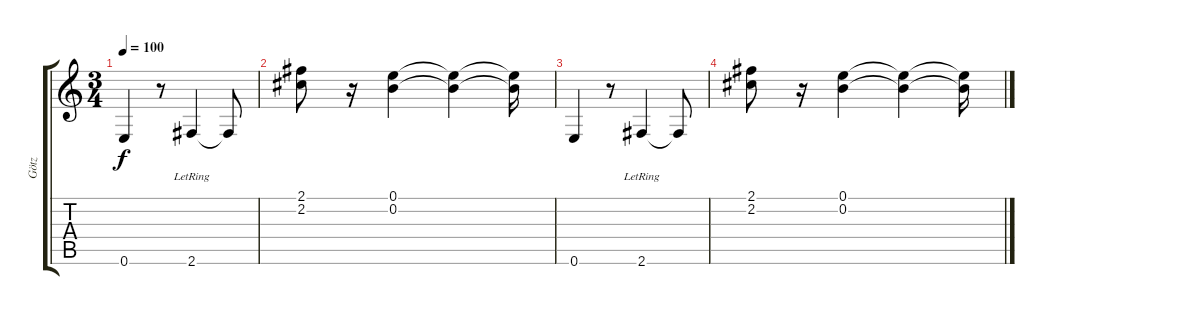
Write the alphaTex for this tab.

\track ("Götz" "Götz") {instrument acousticguitarnylon}
\staff {score tabs}
\tuning (E4 B3 G3 D3 A2 E2) {hide}
\ts (3 4)
\tempo 100
\clef g2
\ks c
0.6.4{dy f} r.8 2.6{lr}.4 2.6{t}.8 |
(2.1 2.2).8 r.16 (0.1 0.2).4 (0.1{t} 0.2{t}).4 (0.1{t} 0.2{t}).16 |
0.6.4 r.8 2.6{lr}.4 2.6{t}.8 |
(2.1 2.2).8 r.16 (0.1 0.2).4 (0.1{t} 0.2{t}).4 (0.1{t} 0.2{t}).16
